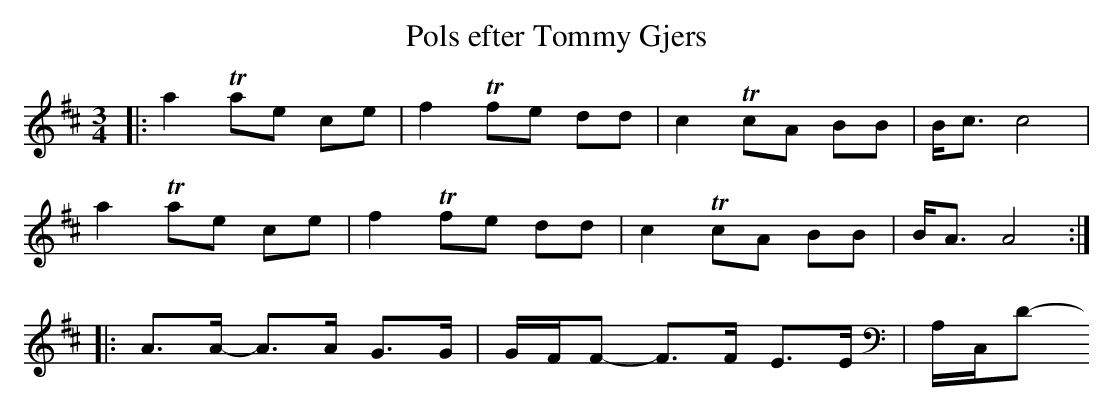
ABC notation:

X:1
T:Pols efter Tommy Gjers
M:3/4
L:1/8
K:D
|: a2 +trill+ae ce | f2 +trill+fe dd | c2 +trill+cA BB | B<c c4 |
a2 +trill+ae ce | f2 +trill+fe dd | c2 +trill+cA BB | B<A A4 :|
|: A>A -A>A G>G | G/F/F -  F>F E>E | A,/C,/D -
